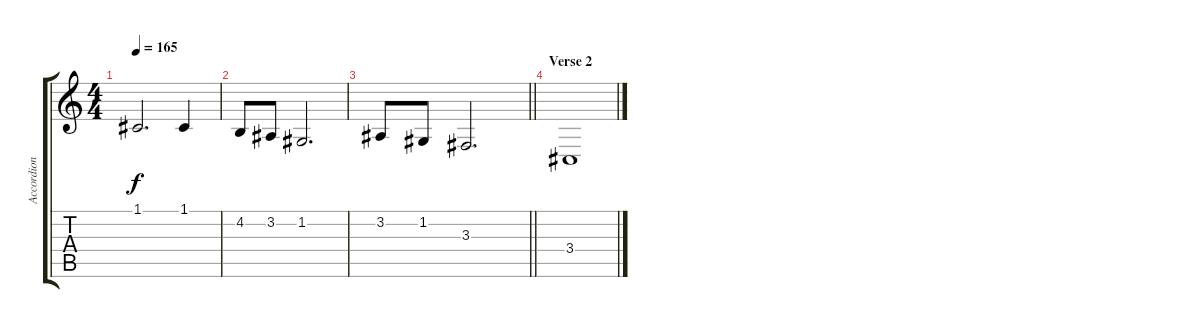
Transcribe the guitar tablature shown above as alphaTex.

\track ("Accordion" "Accordion") {instrument accordion}
\staff {score tabs}
\tuning (C4 G3 Eb3 Bb2 F2 C2) {hide}
\ts (4 4)
\tempo 165
\clef g2
\ks c
1.1{t}.2{d dy f} 1.1.4 |
4.2.8 3.2.8 1.2.2{d} |
\barLineRight lightlight
3.2.8 1.2.8 3.3.2{d} |
\section ("" "Verse 2")
3.4.1
